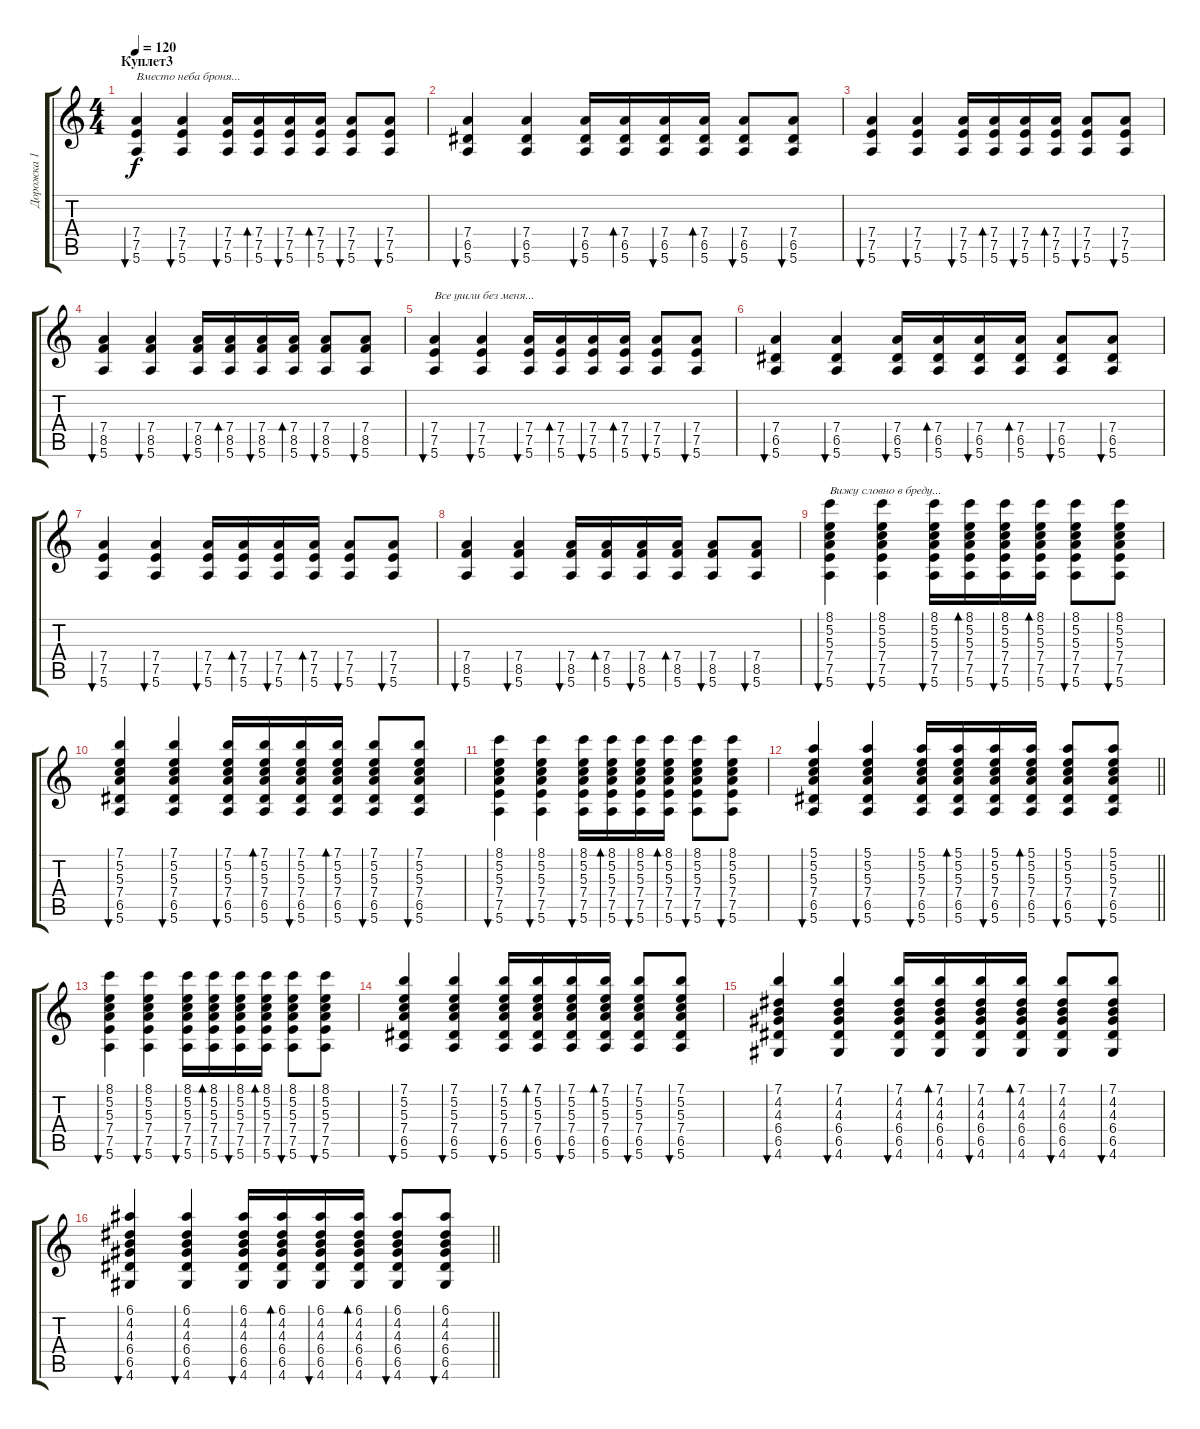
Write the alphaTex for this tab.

\track ("Дорожка 1" "Дорожка 1") {instrument acousticguitarsteel}
\staff {score tabs}
\tuning (E4 B3 G3 D3 A2 E2) {hide}
\ts (4 4)
\section ("" "Куплет3")
\tempo 120
\clef g2
\ks c
(7.4 7.5 5.6).4{bu 120 txt "Вместо неба броня..." dy f} (7.4 7.5 5.6).4{bu 120} (7.4 7.5 5.6).16{bu 120} (7.4 7.5 5.6).16{bd 120} (7.4 7.5 5.6).16{bu 120} (7.4 7.5 5.6).16{bd 120} (7.4 7.5 5.6).8{bu 120} (7.4 7.5 5.6).8{bu 120} |
(7.4 6.5 5.6).4{bu 120} (7.4 6.5 5.6).4{bu 120} (7.4 6.5 5.6).16{bu 120} (7.4 6.5 5.6).16{bd 120} (7.4 6.5 5.6).16{bu 120} (7.4 6.5 5.6).16{bd 120} (7.4 6.5 5.6).8{bu 120} (7.4 6.5 5.6).8{bu 120} |
(7.4 7.5 5.6).4{bu 120} (7.4 7.5 5.6).4{bu 120} (7.4 7.5 5.6).16{bu 120} (7.4 7.5 5.6).16{bd 120} (7.4 7.5 5.6).16{bu 120} (7.4 7.5 5.6).16{bd 120} (7.4 7.5 5.6).8{bu 120} (7.4 7.5 5.6).8{bu 120} |
(7.4 8.5 5.6).4{bu 120} (7.4 8.5 5.6).4{bu 120} (7.4 8.5 5.6).16{bu 120} (7.4 8.5 5.6).16{bd 120} (7.4 8.5 5.6).16{bu 120} (7.4 8.5 5.6).16{bd 120} (7.4 8.5 5.6).8{bu 120} (7.4 8.5 5.6).8{bu 120} |
(7.4 7.5 5.6).4{bu 120 txt "Все ушли без меня..."} (7.4 7.5 5.6).4{bu 120} (7.4 7.5 5.6).16{bu 120} (7.4 7.5 5.6).16{bd 120} (7.4 7.5 5.6).16{bu 120} (7.4 7.5 5.6).16{bd 120} (7.4 7.5 5.6).8{bu 120} (7.4 7.5 5.6).8{bu 120} |
(7.4 6.5 5.6).4{bu 120} (7.4 6.5 5.6).4{bu 120} (7.4 6.5 5.6).16{bu 120} (7.4 6.5 5.6).16{bd 120} (7.4 6.5 5.6).16{bu 120} (7.4 6.5 5.6).16{bd 120} (7.4 6.5 5.6).8{bu 120} (7.4 6.5 5.6).8{bu 120} |
(7.4 7.5 5.6).4{bu 120} (7.4 7.5 5.6).4{bu 120} (7.4 7.5 5.6).16{bu 120} (7.4 7.5 5.6).16{bd 120} (7.4 7.5 5.6).16{bu 120} (7.4 7.5 5.6).16{bd 120} (7.4 7.5 5.6).8{bu 120} (7.4 7.5 5.6).8{bu 120} |
(7.4 8.5 5.6).4{bu 120} (7.4 8.5 5.6).4{bu 120} (7.4 8.5 5.6).16{bu 120} (7.4 8.5 5.6).16{bd 120} (7.4 8.5 5.6).16{bu 120} (7.4 8.5 5.6).16{bd 120} (7.4 8.5 5.6).8{bu 120} (7.4 8.5 5.6).8{bu 120} |
(8.1 5.2 5.3 7.4 7.5 5.6).4{bu 120 txt "Вижу словно в бреду..."} (8.1 5.2 5.3 7.4 7.5 5.6).4{bu 120} (8.1 5.2 5.3 7.4 7.5 5.6).16{bu 120} (8.1 5.2 5.3 7.4 7.5 5.6).16{bd 120} (8.1 5.2 5.3 7.4 7.5 5.6).16{bu 120} (8.1 5.2 5.3 7.4 7.5 5.6).16{bd 120} (8.1 5.2 5.3 7.4 7.5 5.6).8{bu 120} (8.1 5.2 5.3 7.4 7.5 5.6).8{bu 120} |
(7.1 5.2 5.3 7.4 6.5 5.6).4{bu 120} (7.1 5.2 5.3 7.4 6.5 5.6).4{bu 120} (7.1 5.2 5.3 7.4 6.5 5.6).16{bu 120} (7.1 5.2 5.3 7.4 6.5 5.6).16{bd 120} (7.1 5.2 5.3 7.4 6.5 5.6).16{bu 120} (7.1 5.2 5.3 7.4 6.5 5.6).16{bd 120} (7.1 5.2 5.3 7.4 6.5 5.6).8{bu 120} (7.1 5.2 5.3 7.4 6.5 5.6).8{bu 120} |
(8.1 5.2 5.3 7.4 7.5 5.6).4{bu 120} (8.1 5.2 5.3 7.4 7.5 5.6).4{bu 120} (8.1 5.2 5.3 7.4 7.5 5.6).16{bu 120} (8.1 5.2 5.3 7.4 7.5 5.6).16{bd 120} (8.1 5.2 5.3 7.4 7.5 5.6).16{bu 120} (8.1 5.2 5.3 7.4 7.5 5.6).16{bd 120} (8.1 5.2 5.3 7.4 7.5 5.6).8{bu 120} (8.1 5.2 5.3 7.4 7.5 5.6).8{bu 120} |
\barLineRight lightlight
(5.1 5.2 5.3 7.4 6.5 5.6).4{bu 120} (5.1 5.2 5.3 7.4 6.5 5.6).4{bu 120} (5.1 5.2 5.3 7.4 6.5 5.6).16{bu 120} (5.1 5.2 5.3 7.4 6.5 5.6).16{bd 120} (5.1 5.2 5.3 7.4 6.5 5.6).16{bu 120} (5.1 5.2 5.3 7.4 6.5 5.6).16{bd 120} (5.1 5.2 5.3 7.4 6.5 5.6).8{bu 120} (5.1 5.2 5.3 7.4 6.5 5.6).8{bu 120} |
(8.1 5.2 5.3 7.4 7.5 5.6).4{bu 120} (8.1 5.2 5.3 7.4 7.5 5.6).4{bu 120} (8.1 5.2 5.3 7.4 7.5 5.6).16{bu 120} (8.1 5.2 5.3 7.4 7.5 5.6).16{bd 120} (8.1 5.2 5.3 7.4 7.5 5.6).16{bu 120} (8.1 5.2 5.3 7.4 7.5 5.6).16{bd 120} (8.1 5.2 5.3 7.4 7.5 5.6).8{bu 120} (8.1 5.2 5.3 7.4 7.5 5.6).8{bu 120} |
(7.1 5.2 5.3 7.4 6.5 5.6).4{bu 120} (7.1 5.2 5.3 7.4 6.5 5.6).4{bu 120} (7.1 5.2 5.3 7.4 6.5 5.6).16{bu 120} (7.1 5.2 5.3 7.4 6.5 5.6).16{bd 120} (7.1 5.2 5.3 7.4 6.5 5.6).16{bu 120} (7.1 5.2 5.3 7.4 6.5 5.6).16{bd 120} (7.1 5.2 5.3 7.4 6.5 5.6).8{bu 120} (7.1 5.2 5.3 7.4 6.5 5.6).8{bu 120} |
(7.1 4.2 4.3 6.4 6.5 4.6).4{bu 120} (7.1 4.2 4.3 6.4 6.5 4.6).4{bu 120} (7.1 4.2 4.3 6.4 6.5 4.6).16{bu 120} (7.1 4.2 4.3 6.4 6.5 4.6).16{bd 120} (7.1 4.2 4.3 6.4 6.5 4.6).16{bu 120} (7.1 4.2 4.3 6.4 6.5 4.6).16{bd 120} (7.1 4.2 4.3 6.4 6.5 4.6).8{bu 120} (7.1 4.2 4.3 6.4 6.5 4.6).8{bu 120} |
\barLineRight lightlight
(6.1 4.2 4.3 6.4 6.5 4.6).4{bu 120} (6.1 4.2 4.3 6.4 6.5 4.6).4{bu 120} (6.1 4.2 4.3 6.4 6.5 4.6).16{bu 120} (6.1 4.2 4.3 6.4 6.5 4.6).16{bd 120} (6.1 4.2 4.3 6.4 6.5 4.6).16{bu 120} (6.1 4.2 4.3 6.4 6.5 4.6).16{bd 120} (6.1 4.2 4.3 6.4 6.5 4.6).8{bu 120} (6.1 4.2 4.3 6.4 6.5 4.6).8{bu 120}
